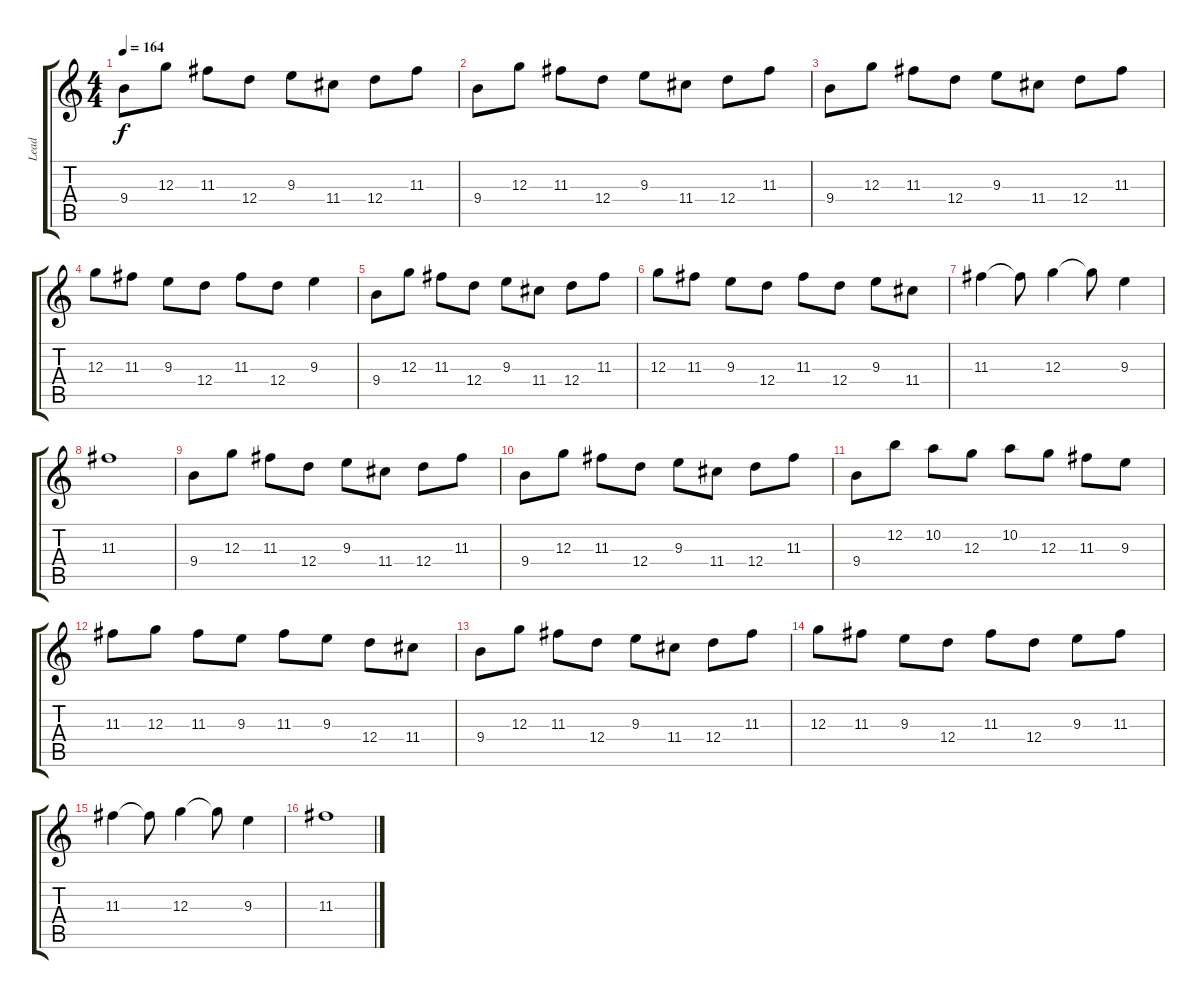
\track ("Lead" "Lead") {instrument distortionguitar}
\staff {score tabs}
\tuning (E4 B3 G3 D3 A2 E2) {hide}
\ts (4 4)
\tempo 164
\clef g2
\ks c
9.4.8{dy f} 12.3.8 11.3.8 12.4.8 9.3.8 11.4.8 12.4.8 11.3.8 |
9.4.8 12.3.8 11.3.8 12.4.8 9.3.8 11.4.8 12.4.8 11.3.8 |
9.4.8 12.3.8 11.3.8 12.4.8 9.3.8 11.4.8 12.4.8 11.3.8 |
12.3.8 11.3.8 9.3.8 12.4.8 11.3.8 12.4.8 9.3.4 |
9.4.8 12.3.8 11.3.8 12.4.8 9.3.8 11.4.8 12.4.8 11.3.8 |
12.3.8 11.3.8 9.3.8 12.4.8 11.3.8 12.4.8 9.3.8 11.4.8 |
11.3.4 11.3{t}.8 12.3.4 12.3{t}.8 9.3.4 |
11.3.1 |
9.4.8 12.3.8 11.3.8 12.4.8 9.3.8 11.4.8 12.4.8 11.3.8 |
9.4.8 12.3.8 11.3.8 12.4.8 9.3.8 11.4.8 12.4.8 11.3.8 |
9.4.8 12.2.8 10.2.8 12.3.8 10.2.8 12.3.8 11.3.8 9.3.8 |
11.3.8 12.3.8 11.3.8 9.3.8 11.3.8 9.3.8 12.4.8 11.4.8 |
9.4.8 12.3.8 11.3.8 12.4.8 9.3.8 11.4.8 12.4.8 11.3.8 |
12.3.8 11.3.8 9.3.8 12.4.8 11.3.8 12.4.8 9.3.8 11.3.8 |
11.3.4 11.3{t}.8 12.3.4 12.3{t}.8 9.3.4 |
11.3.1
